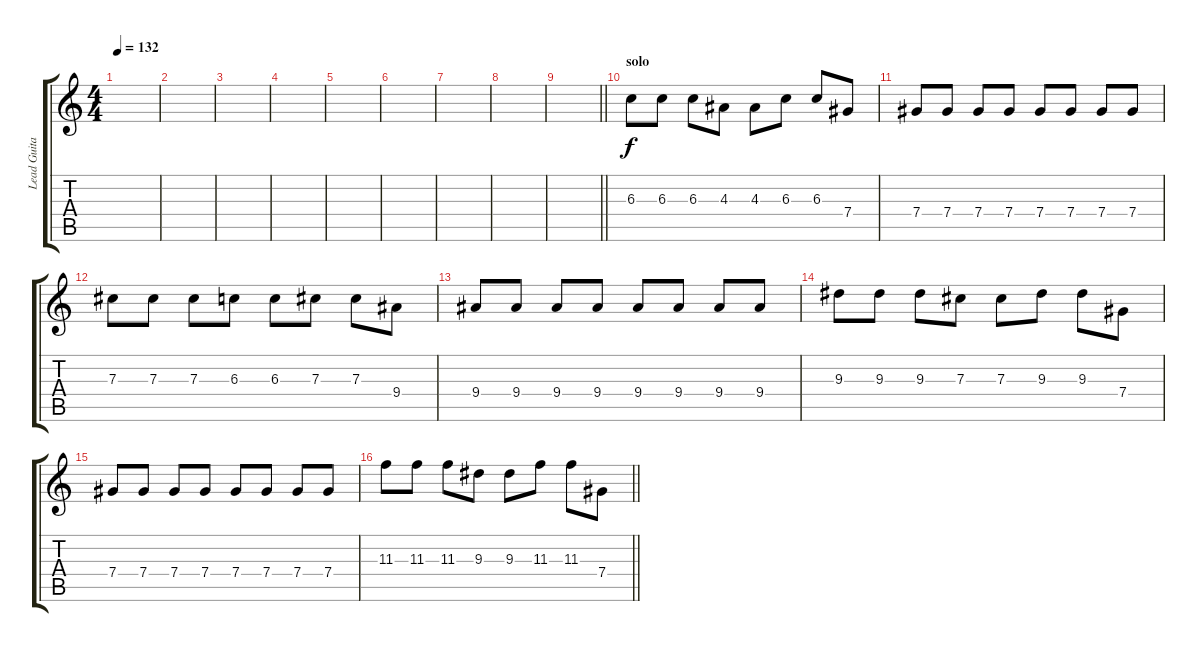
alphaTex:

\track ("Lead Guitar" "Lead Guita") {instrument overdrivenguitar}
\staff {score tabs}
\tuning (Eb4 Bb3 Gb3 Db3 Ab2 Eb2) {hide}
\ts (4 4)
\tempo 132
\clef g2
\ks c
|
|
|
|
|
|
|
|
\barLineRight lightlight
|
\section ("" "solo")
6.3.8{volume 12} 6.3.8 6.3.8 4.3.8 4.3.8 6.3.8 6.3.8 7.4.8 |
7.4.8 7.4.8 7.4.8 7.4.8 7.4.8 7.4.8 7.4.8 7.4.8 |
7.3.8 7.3.8 7.3.8 6.3.8 6.3.8 7.3.8 7.3.8 9.4.8 |
9.4.8 9.4.8 9.4.8 9.4.8 9.4.8 9.4.8 9.4.8 9.4.8 |
9.3.8 9.3.8 9.3.8 7.3.8 7.3.8 9.3.8 9.3.8 7.4.8 |
7.4.8 7.4.8 7.4.8 7.4.8 7.4.8 7.4.8 7.4.8 7.4.8 |
\barLineRight lightlight
11.3.8 11.3.8 11.3.8 9.3.8 9.3.8 11.3.8 11.3.8 7.4.8
